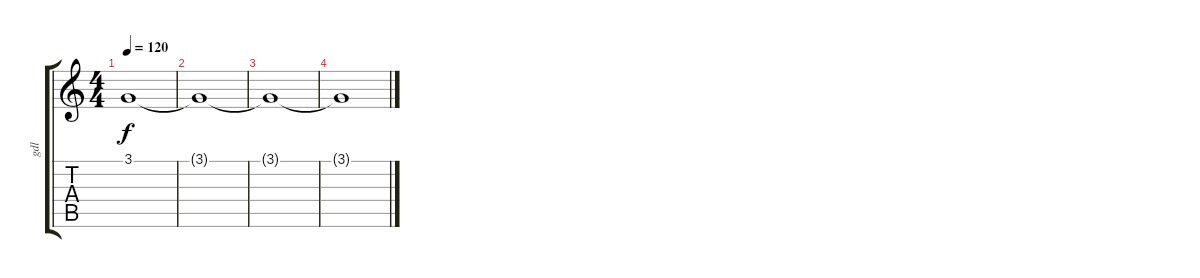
\track ("gdl" "gdl") {instrument stringensemble1}
\staff {score tabs}
\tuning (E4 B3 G3 D3 A2 E2) {hide}
\ts (4 4)
\tempo 120
\clef g2
\ks c
3.1{t}.1{dy f} |
3.1{t}.1 |
3.1{t}.1 |
3.1{t}.1
